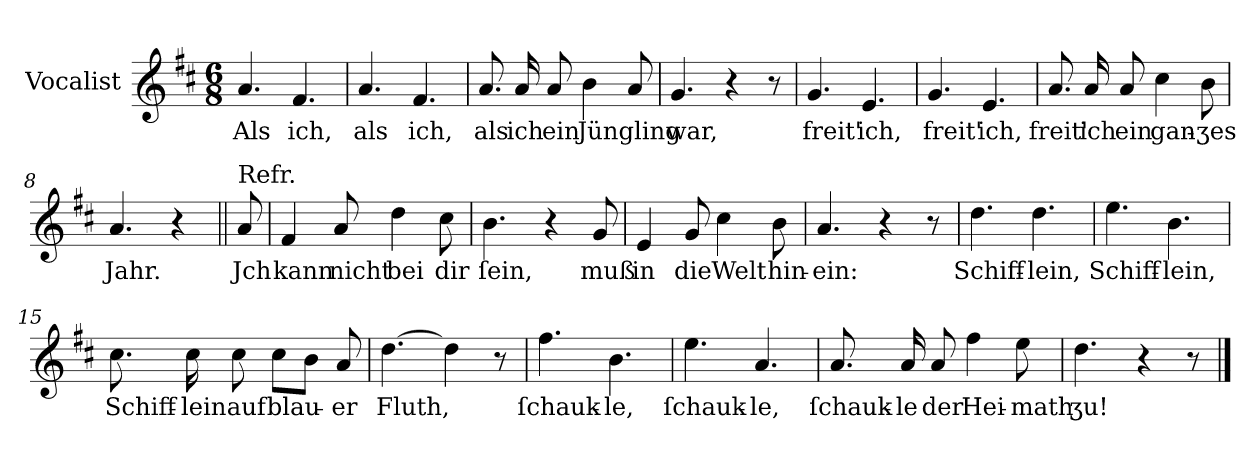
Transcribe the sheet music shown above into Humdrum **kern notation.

**kern	**text
*part1	*part1
*staff1	*staff1
*I"Vocalist	*
*clefG2	*
*k[f#c#]	*
*D:	*
*M6/8	*
=1	=1
4.a	Als
4.f#	ich,
=2	=2
4.a	als
4.f#	ich,
=3	=3
8.a	als
16a	ich
8a	ein
4b	Jüngling
8a	.
=4	=4
4.g	war,
4r	.
8r	.
=5	=5
4.g	freit'
4.e	ich,
=6	=6
4.g	freit'
4.e	ich,
=7	=7
8.a	freit'
16a	ich
8a	ein
4cc#	gan-
8b	-ʒes
=8	=8
4.a	Jahr.
4r	.
=||	=||
!LO:TX:a:t=Refr.	!
8a	Jch
=9	=9
4f#	kann
8a	nicht
4dd	bei
8cc#	dir
=10	=10
4.b	ſein,
4r	.
8g	muß
=11	=11
4e	in
8g	die
4cc#	Welt
8b	hin-
=12	=12
4.a	-ein:
4r	.
8r	.
=13	=13
4.dd	Schiff-
4.dd	-lein,
=14	=14
4.ee	Schiff-
4.b	-lein,
=15	=15
8.cc#	Schiff-
16cc#	-lein
8cc#	auf
8cc#L	blau-
8bJ	.
8a	-er
=16	=16
[4.dd	Fluth,
4dd]	.
8r	.
=17	=17
4.ff#	ſchauk-
4.b	-le,
=18	=18
4.ee	ſchauk-
4.a	-le,
=19	=19
8.a	ſchauk-
16a	-le
8a	der
4ff#	Hei-
8ee	-math
=20	=20
4.dd	ʒu!
4r	.
8r	.
==	==
*-	*-
